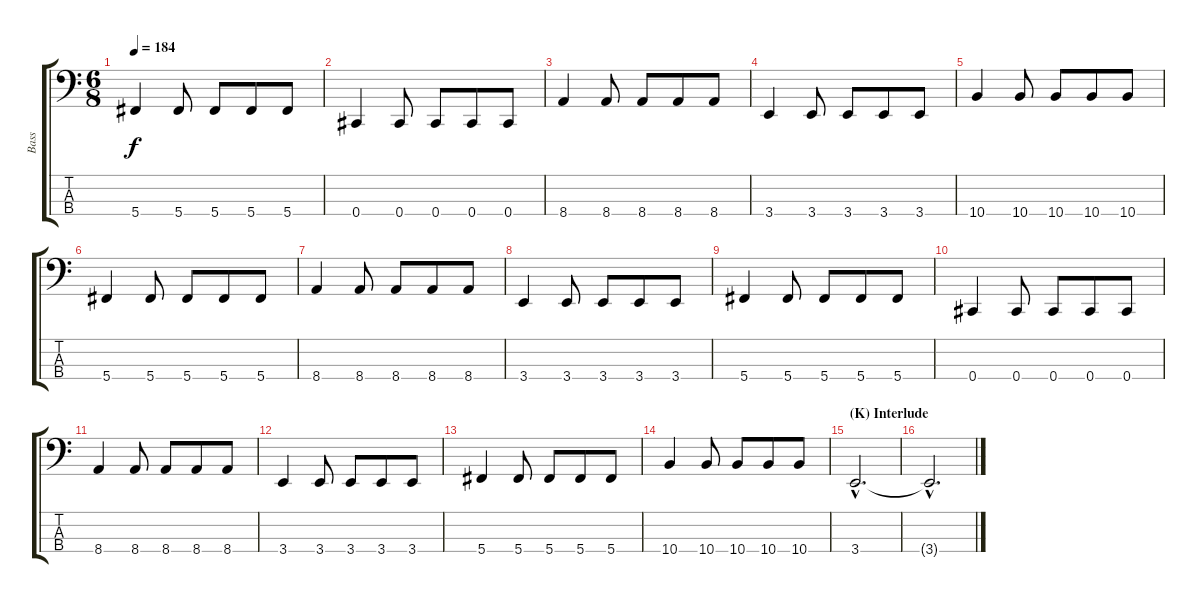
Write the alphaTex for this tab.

\track ("Bass" "Bass") {instrument electricbassfinger}
\staff {score tabs}
\tuning (Gb2 Db2 Ab1 Db1) {hide}
\ts (6 8)
\tempo 184
\clef f4
\ks c
5.4.4{dy f} 5.4.8 5.4.8 5.4.8 5.4.8 |
0.4.4 0.4.8 0.4.8 0.4.8 0.4.8 |
8.4.4 8.4.8 8.4.8 8.4.8 8.4.8 |
3.4.4 3.4.8 3.4.8 3.4.8 3.4.8 |
10.4.4 10.4.8 10.4.8 10.4.8 10.4.8 |
5.4.4 5.4.8 5.4.8 5.4.8 5.4.8 |
8.4.4 8.4.8 8.4.8 8.4.8 8.4.8 |
3.4.4 3.4.8 3.4.8 3.4.8 3.4.8 |
5.4.4 5.4.8 5.4.8 5.4.8 5.4.8 |
0.4.4 0.4.8 0.4.8 0.4.8 0.4.8 |
8.4.4 8.4.8 8.4.8 8.4.8 8.4.8 |
3.4.4 3.4.8 3.4.8 3.4.8 3.4.8 |
5.4.4 5.4.8 5.4.8 5.4.8 5.4.8 |
10.4.4 10.4.8 10.4.8 10.4.8 10.4.8 |
\section ("" "(K) Interlude")
3.4{hac}.2{d} |
3.4{hac t}.2{d}
